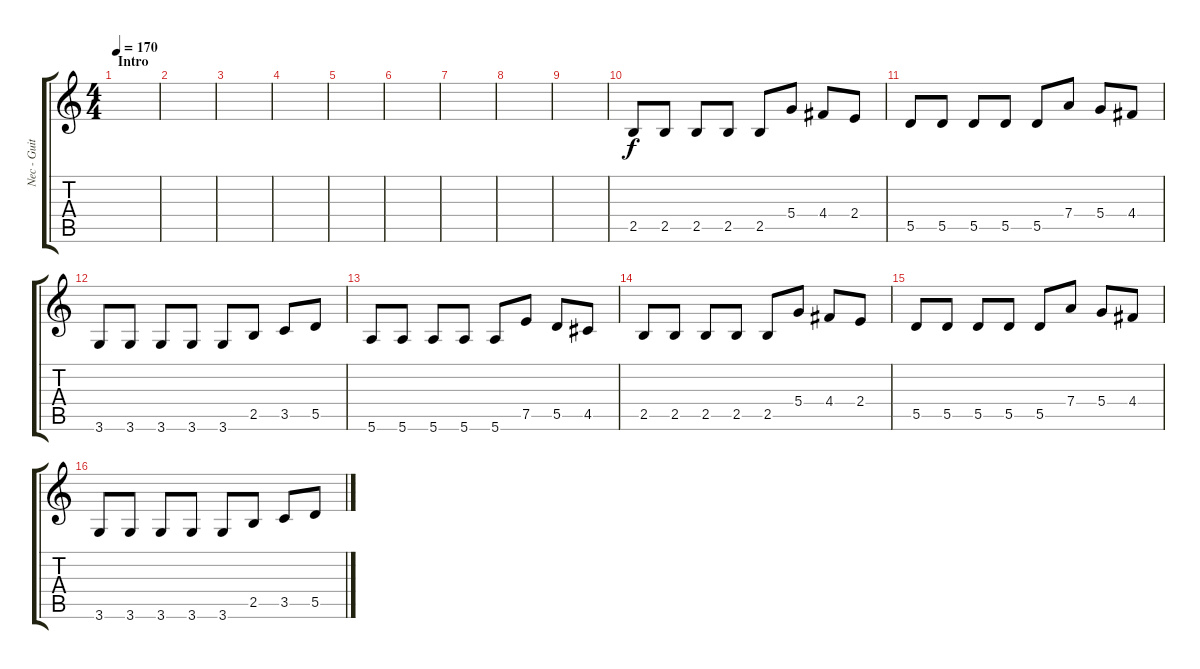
\track ("Nec - Guitars" "Nec - Guit") {instrument distortionguitar}
\staff {score tabs}
\tuning (E4 B3 G3 D3 A2 E2) {hide}
\ts (4 4)
\section ("" "Intro")
\tempo 170
\clef g2
\ks c
|
|
|
|
|
|
|
|
|
2.5.8 2.5.8 2.5.8 2.5.8 2.5.8 5.4.8 4.4.8 2.4.8 |
5.5.8 5.5.8 5.5.8 5.5.8 5.5.8 7.4.8 5.4.8 4.4.8 |
3.6.8 3.6.8 3.6.8 3.6.8 3.6.8 2.5.8 3.5.8 5.5.8 |
5.6.8 5.6.8 5.6.8 5.6.8 5.6.8 7.5.8 5.5.8 4.5.8 |
2.5.8 2.5.8 2.5.8 2.5.8 2.5.8 5.4.8 4.4.8 2.4.8 |
5.5.8 5.5.8 5.5.8 5.5.8 5.5.8 7.4.8 5.4.8 4.4.8 |
3.6.8 3.6.8 3.6.8 3.6.8 3.6.8 2.5.8 3.5.8 5.5.8
